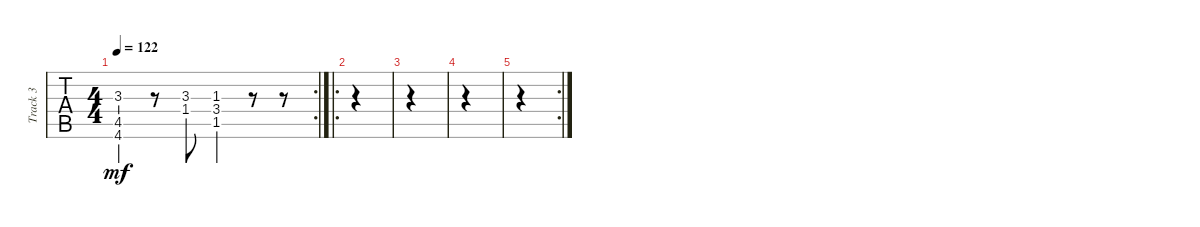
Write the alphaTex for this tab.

\track ("Track 3" "Track 3") {instrument electricbassfinger}
\staff {tabs}
\tuning (E4 B3 G3 D3 A2 E2) {hide}
\rc 2
\ts (4 4)
\tempo 122
\clef g2
\ks c
(3.3 4.5 4.6).4{dy mf} r.8 (3.3 1.4).8 (1.3 3.4 1.5).4 r.8 r.8 |
\ro
|
|
|
\rc 2
